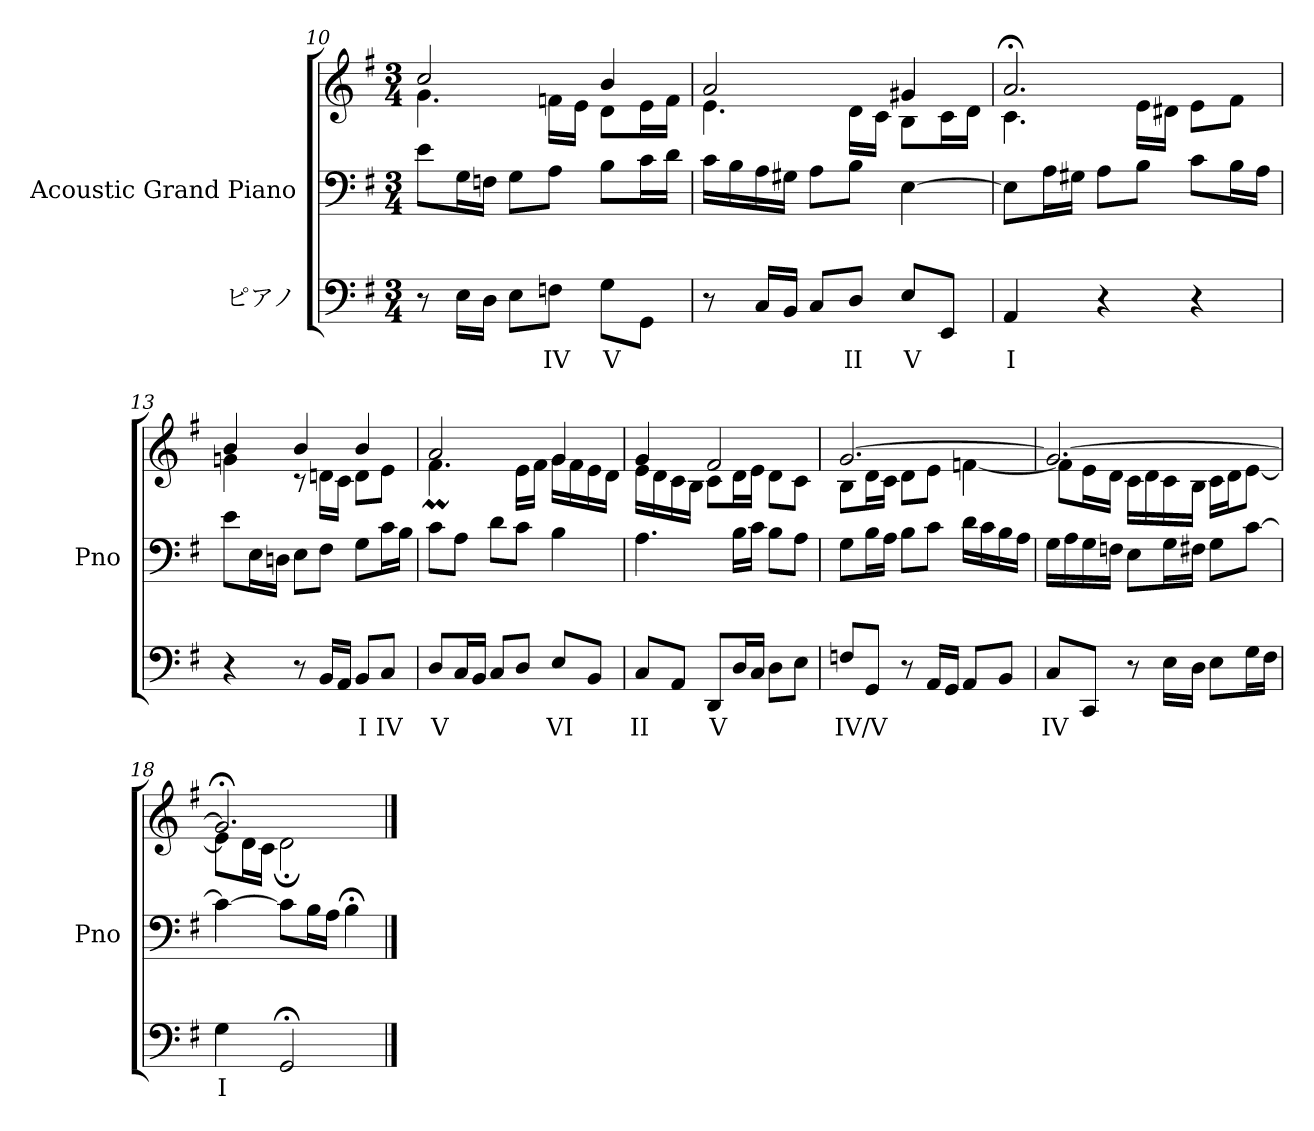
**kern	**text	**kern	**kern
*part2	*part2	*part1	*part1
*staff3	*staff3	*staff2	*staff1
*I"ピアノ	*	*I"Acoustic Grand Piano	*
*	*	*I'Pno	*
*clefF4	*	*clefF4	*clefG2
*k[f#]	*	*k[f#]	*k[f#]
*G:	*	*G:	*G:
*M3/4	*	*M3/4	*M3/4
=10	=10	=10	=10
!	!LO:LY:b	!	!
*	*	*	*^
8r	VI|C:I	8e\L	2cc/	4.g\
16E\LL	.	16G\L	.	.
16D\JJ	.	16Fn\JJ	.	.
8E\L	.	8G\L	.	.
!	!LO:LY:b	!	!	!
8Fn\J	IV	8A\J	.	16fn\LL
.	.	.	.	16e\JJ
!	!LO:LY:b	!	!	!
8G\L	V	8B\L	4b/	8d\L
8GG\J	.	16c\L	.	16e\L
.	.	16d\JJ	.	16f\JJ
=11	=11	=11	=11	=11
!	!LO:LY:b	!	!	!
8r	VI|a:I	16c\LL	2a/	4.e\
.	.	16B\	.	.
16C/LL	.	16A\	.	.
16BB/JJ	.	16G#X\JJ	.	.
8C/L	.	8A\L	.	.
!	!LO:LY:b	!	!	!
8D/J	II	8B\J	.	16d\LL
.	.	.	.	16c\JJ
!	!LO:LY:b	!	!	!
8E/L	V	[4E\	4g#X/	8B\L
8EE/J	.	.	.	16c\L
.	.	.	.	16d\JJ
!!LO:LB:g=z	!!
=12	=12	=12	=12	=12
!	!LO:LY:b	!	!	!
4AA/	I	8E\L]	2.a;</	4.c\
.	.	16A\L	.	.
.	.	16G#X\JJ	.	.
4r	.	8A\L	.	.
.	.	8B\J	.	16e\LL
.	.	.	.	16d#X\JJ
!	!LO:LY:b	!	!	!
4r	````````G:II`````V	8c\L	.	8e\L
.	.	16B\L	.	8f#\J
.	.	16A\JJ	.	.
=13	=13	=13	=13	=13
!	!LO:LY:b	!	!	!
4r	VI	8e\L	4b/	4gn\
.	.	16E\L	.	.
.	.	16Dn\JJ	.	.
8r	.	8E\L	4b/	8rc
16BB/LL	.	8F#\J	.	16dn\LL
16AA/JJ	.	.	.	16c\JJ
!	!LO:LY:b	!	!	!
8BB/L	I	8G\L	4b/	8d\L
!	!LO:LY:b	!	!	!
8C/J	IV	16c\L	.	8e\J
.	.	16B\JJ	.	.
=14	=14	=14	=14	=14
!	!LO:LY:b	!	!	!
8D/L	V	8c\L	2a/	4.f#m\
16C/L	.	8A\J	.	.
16BB/JJ	.	.	.	.
8C/L	.	8d\L	.	.
8D/J	.	8c\J	.	16e\LL
.	.	.	.	16f#\JJ
!	!LO:LY:b	!	!	!
8E/L	VI	4B\	4g/	16g\LL
.	.	.	.	16f#\
8BB/J	.	.	.	16e\
.	.	.	.	16d\JJ
=15	=15	=15	=15	=15
!	!LO:LY:b	!	!	!
8C/L	II	4.A\	4g/	16e\LL
.	.	.	.	16d\
8AA/J	.	.	.	16c\
.	.	.	.	16B\JJ
!	!LO:LY:b	!	!	!
8DD/L	V	.	2f#/	8c\L
16D/L	.	16B\LL	.	16d\L
16C/JJ	.	16c\JJ	.	16e\JJ
8D\L	.	8B\L	.	8d\L
8E\J	.	8A\J	.	8c\J
!!LO:LB:g=z	!!
=16	=16	=16	=16	=16
!	!LO:LY:b	!	!	!
8Fn/L	IV/V	8G\L	[>2.g/	8B\L
8GG/J	.	16B\L	.	16d\L
.	.	16A\JJ	.	16c\JJ
8r	.	8B\L	.	8d\L
16AA/LL	.	8c\J	.	8e\J
16GG/JJ	.	.	.	.
8AA/L	.	16d\LL	.	[<4fn\
.	.	16c\	.	.
8BB/J	.	16B\	.	.
.	.	16A\JJ	.	.
=17	=17	=17	=17	=17
!	!LO:LY:b	!	!	!
8C/L	IV	16G\LL	2.g/_	8f\L]
.	.	16A\	.	.
8CC/J	.	16G\	.	16e\L
.	.	16Fn\JJ	.	16d\JJ
8r	.	8E\L	.	16c\LL
.	.	.	.	16d\
16E\LL	.	16G\L	.	16c\
16D\JJ	.	16F#X\JJ	.	16B\JJ
8E\L	.	8G\L	.	16c\LL
.	.	.	.	16d\J
16G\L	.	[8c\J	.	[<8e\J
16F#\JJ	.	.	.	.
=18	=18	=18	=18	=18
!	!LO:LY:b	!	!	!
4G\	I	4c\_	2.g;</]	8e\L]
.	.	.	.	16d\L
.	.	.	.	16c\JJ
2GG;/	.	8c\L]	.	2d;\
.	.	16B\L	.	.
.	.	16A\JJ	.	.
.	.	4B;<\	.	.
*	*	*	*v	*v
==	==	==	==
*-	*-	*-	*-
